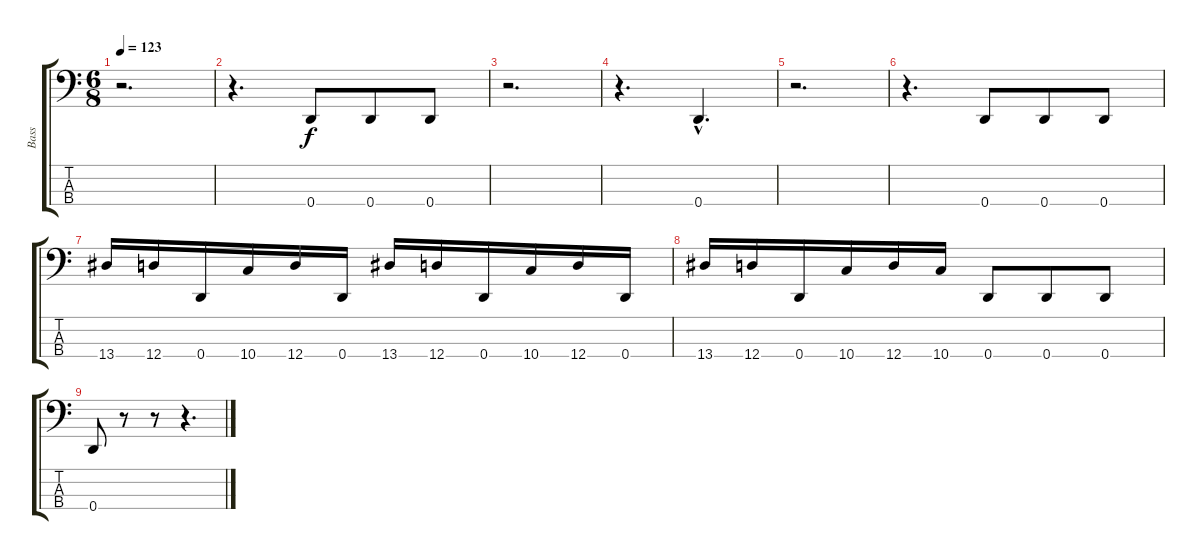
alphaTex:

\track ("Bass" "Bass") {instrument electricbassfinger}
\staff {score tabs}
\tuning (G2 D2 A1 D1) {hide}
\ts (6 8)
\tempo 123
\clef f4
\ks c
r.2{d dy f} |
r.4{d} 0.4.8 0.4.8 0.4.8 |
r.2{d} |
r.4{d} 0.4{hac}.4{d} |
r.2{d} |
r.4{d} 0.4.8 0.4.8 0.4.8 |
13.4.16 12.4.16 0.4.16 10.4.16 12.4.16 0.4.16 13.4.16 12.4.16 0.4.16 10.4.16 12.4.16 0.4.16 |
13.4.16 12.4.16 0.4.16 10.4.16 12.4.16 10.4.16 0.4.8 0.4.8 0.4.8 |
0.4.8 r.8 r.8 r.4{d}
